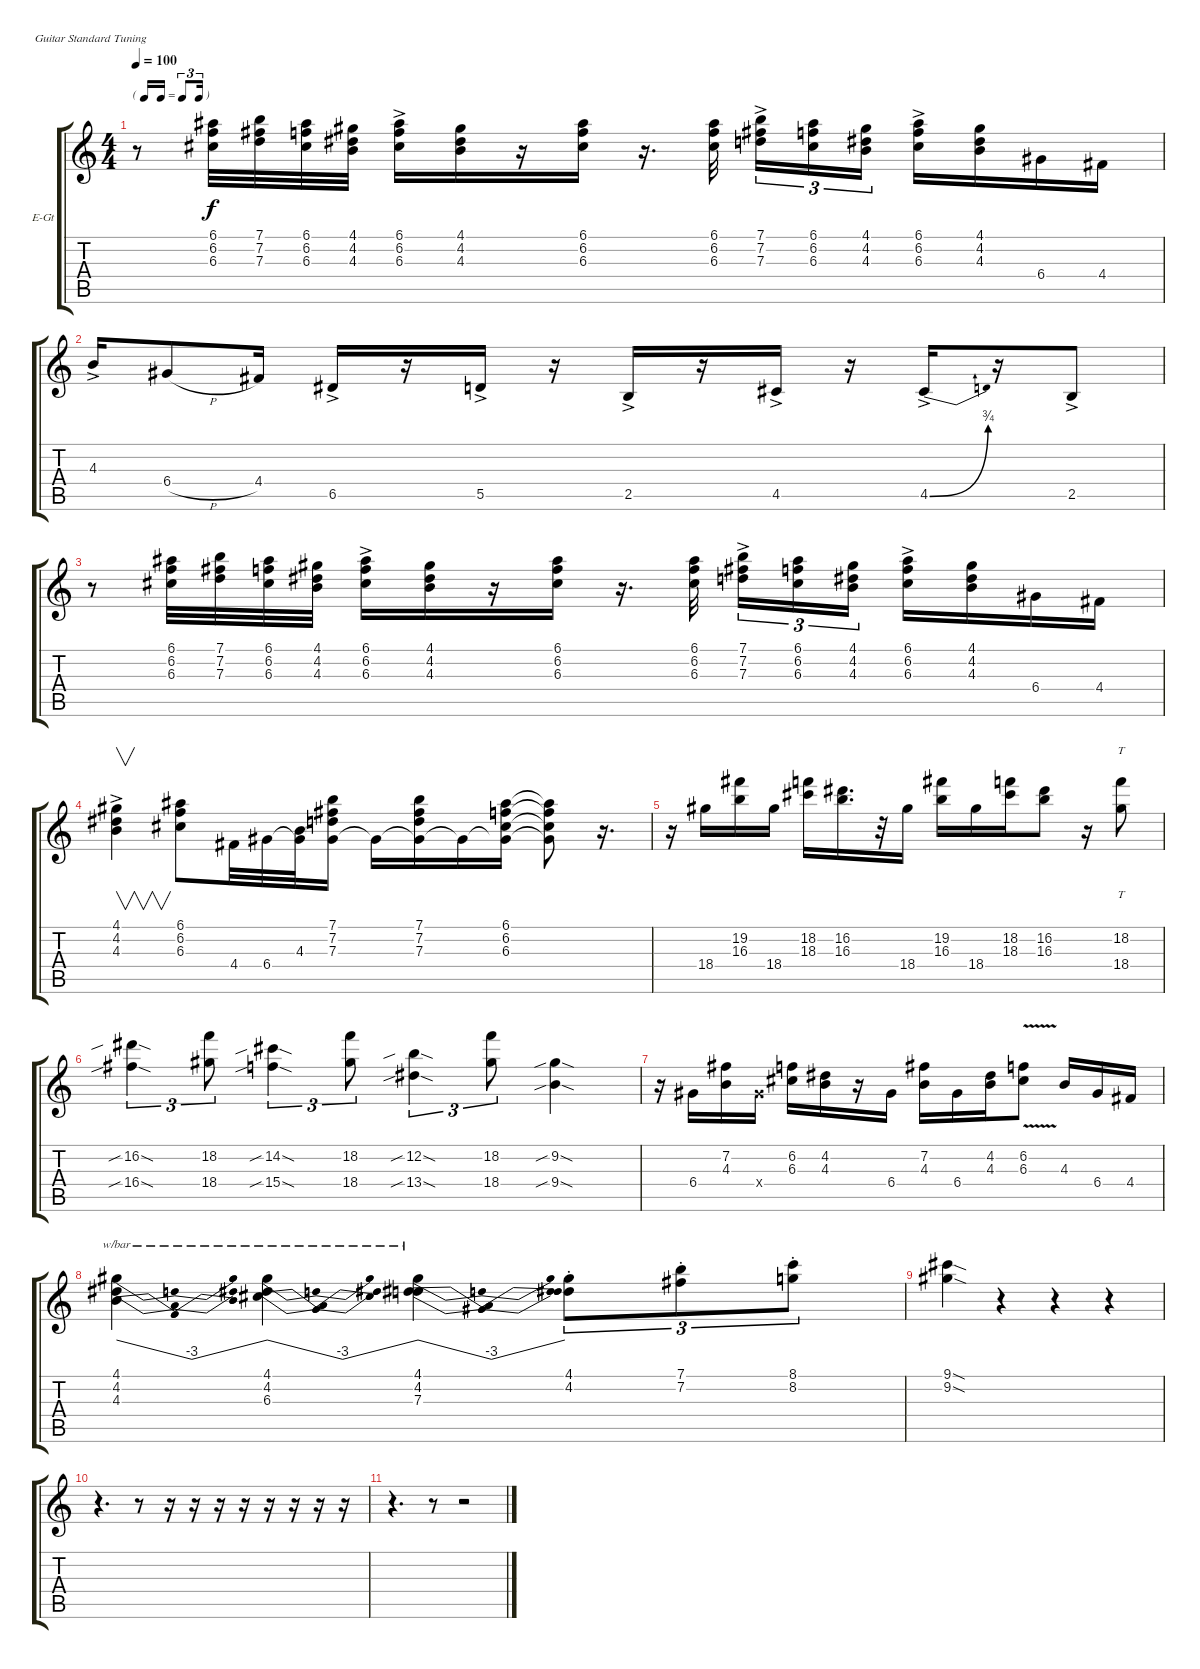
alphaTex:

\bracketExtendMode groupsimilarinstruments
\firstSystemTrackNameOrientation horizontal
\otherSystemsTrackNameOrientation horizontal
\track ("Blues Guitar" "E-Gt") {instrument overdrivenguitar}
\staff {score tabs}
\tuning (E4 B3 G3 D3 A2 E2)
\ts (4 4)
\tf triplet16th
\tempo 100
\clef g2
\ks c
r.8{dy f} (6.1 6.2 6.3).32 (7.1 7.2 7.3).32 (6.1 6.2 6.3).32 (4.3 4.2 4.1).32 (6.1{ac} 6.2{ac} 6.3{ac}).16 (4.3 4.2 4.1).16 r.16 (6.1 6.2 6.3).16 r.16{d} (6.1 6.2 6.3).32 (7.3{ac} 7.2{ac} 7.1{ac}).16{tu (3 2)} (6.3 6.2 6.1).16{tu (3 2)} (4.1 4.2 4.3).16{tu (3 2)} (6.3{ac} 6.2{ac} 6.1{ac}).16 (4.1 4.2 4.3).16 6.4.16 4.4.16 |
4.3{ac}.16 6.4{h}.8 4.4.16 6.5{ac}.16 r.16 5.5{ac}.16 r.16 2.5{ac}.16 r.16 4.5{ac}.16 r.16 4.5{be (bend 0 0 59.4 3) ac}.16 r.16 2.5{ac}.8 |
r.8 (6.1 6.2 6.3).32 (7.1 7.2 7.3).32 (6.1 6.2 6.3).32 (4.3 4.2 4.1).32 (6.1{ac} 6.2{ac} 6.3{ac}).16 (4.3 4.2 4.1).16 r.16 (6.1 6.2 6.3).16 r.16{d} (6.1 6.2 6.3).32 (7.3{ac} 7.2{ac} 7.1{ac}).16{tu (3 2)} (6.3 6.2 6.1).16{tu (3 2)} (4.1 4.2 4.3).16{tu (3 2)} (6.3{ac} 6.2{ac} 6.1{ac}).16 (4.1 4.2 4.3).16 6.4.16 4.4.16 |
(4.3{ac} 4.2{ac} 4.1).4{v} (6.1 6.2 6.3).8 4.4.32 6.4.32 (4.3 6.4{t}).32 (7.3 7.2 7.1 6.4{t}).16 6.4{t}.16 (7.3 7.2 7.1 6.4{t}).16 6.4{t}.16 (6.1 6.2 6.3 6.4{t}).16 (6.3{t} 6.2{t} 6.1{t} 6.4{t}).8 r.16{d} |
r.16 18.4.16 (16.3 19.2).16 18.4.16 (18.3 18.2).16 (16.3 16.2).16{d} r.32 18.4.16 (19.2 16.3).16 18.4.16 (18.3 18.2).16 (16.3 16.2).8 r.16 (18.2 18.4).8{tt} |
(16.2{sib sod} 16.4{sib sod}).4{tu (3 2)} (18.2 18.4).8{tu (3 2)} (15.4{sib sod} 14.2{sib sod}).4{tu (3 2)} (18.4 18.2).8{tu (3 2)} (13.4{sib sod} 12.2{sib sod}).4{tu (3 2)} (18.2 18.4).8{tu (3 2)} (9.4{sib sod} 9.2{sib sod}).4 |
r.16 6.4.16 (4.3 7.2).16 6.4{x}.16 (6.3 6.2).16 (4.3 4.2).16 r.16 6.4.16 (4.3 7.2).16 6.4.16 (4.3 4.2).16 (6.2{v} 6.3{v}).8 4.3.16 6.4.16 4.4.16 |
(4.3 4.2 4.1).4{tbe (dip default 0 0 3 -12 3.5999999999999996 -12 9.6 0)} (6.3 4.2 4.1).4{tbe (dip default 0 0 0.6 -12 1.2 -12 4.8 0)} (7.3 4.2 4.1).4{tbe (dip default 0 0 2.4 -12 3 -12 13.2 0)} (4.2{st} 4.1{st}).8{tu (3 2)} (7.1{st} 7.2{st}).8{tu (3 2)} (8.2{st} 8.1{st}).8{tu (3 2)} |
(9.1{sod} 9.2{sod}).4 r.4 r.4 r.4 |
r.4{d} r.8 r.16 r.16 r.16 r.16 r.16 r.16 r.16 r.16 |
r.4{d} r.8 r.2
